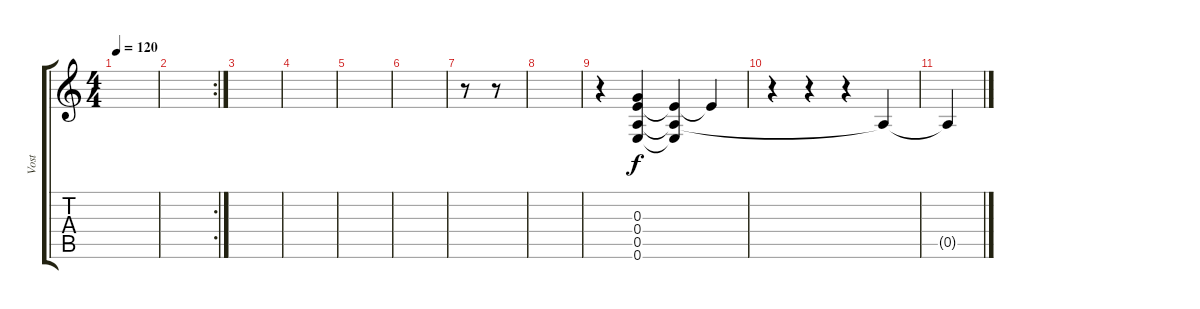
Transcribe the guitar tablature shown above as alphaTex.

\track ("Vost" "Vost") {instrument overdrivenguitar}
\staff {score tabs}
\tuning (E4 B3 G3 E3 A2 E2) {hide}
\ts (4 4)
\tempo 120
\tempo 135
\tempo 140
\tempo 120
\clef g2
\ks c
|
\rc 2
|
|
|
|
|
r.8 r.8 |
|
r.4 (0.3 0.4 0.5 0.6).4 (0.4{t} 0.5{t} 0.6{t}).4 0.4{t}.4 |
r.4 r.4 r.4 0.5{t}.4 |
0.5{t}.4
